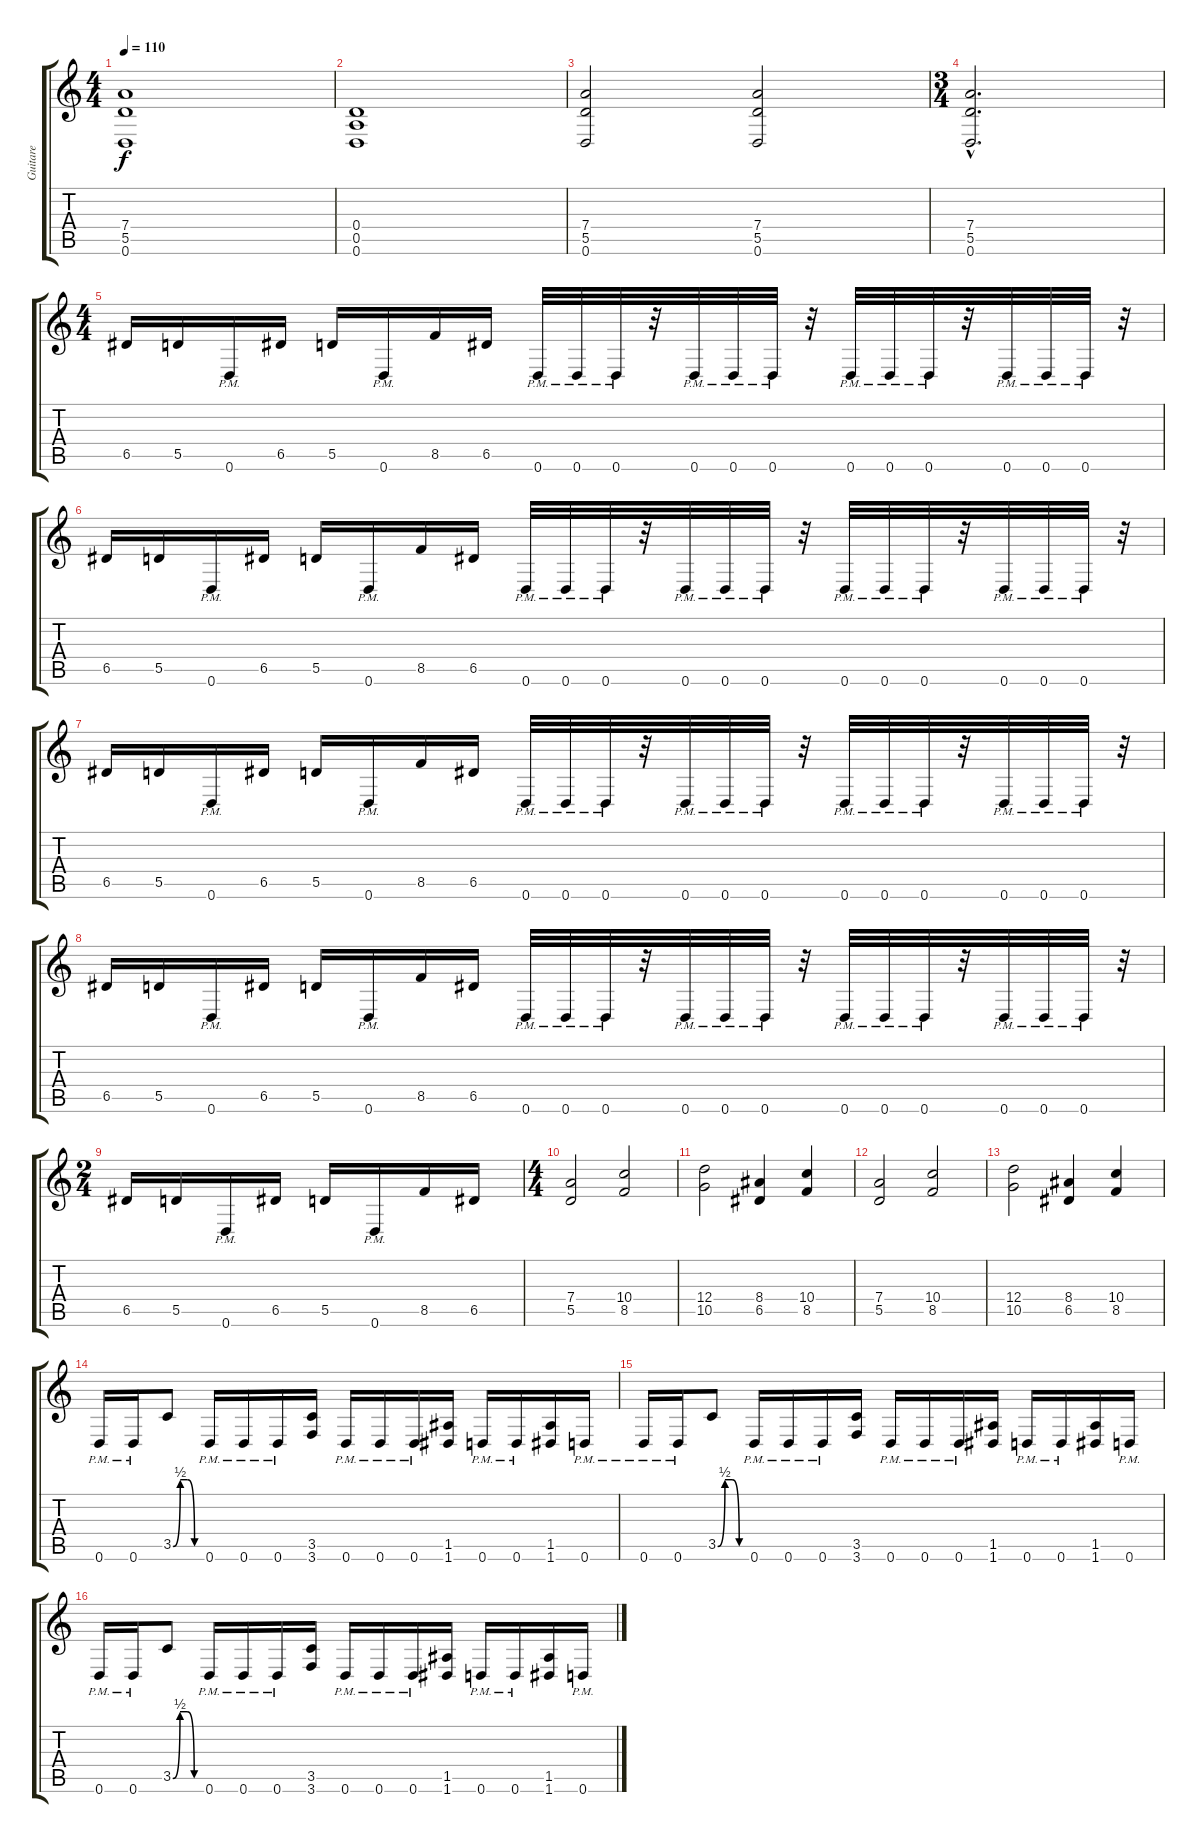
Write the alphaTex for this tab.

\track ("Guitare" "Guitare") {instrument distortionguitar}
\staff {score tabs}
\tuning (E4 B3 G3 D3 A2 D2) {hide}
\ts (4 4)
\tempo 110
\clef g2
\ks c
(7.4 5.5 0.6).1{dy f instrument distortionguitar} |
(0.4 0.5 0.6).1 |
(7.4 5.5 0.6).2 (7.4 5.5 0.6).2 |
\ts (3 4)
(7.4{hac} 5.5{hac} 0.6{hac}).2{d} |
\ts (4 4)
\section ("" "")
6.5.16 5.5.16 0.6{pm}.16 6.5.16 5.5.16 0.6{pm}.16 8.5.16 6.5.16 0.6{pm}.32 0.6{pm}.32 0.6{pm}.32 r.32 0.6{pm}.32 0.6{pm}.32 0.6{pm}.32 r.32 0.6{pm}.32 0.6{pm}.32 0.6{pm}.32 r.32 0.6{pm}.32 0.6{pm}.32 0.6{pm}.32 r.32 |
6.5.16 5.5.16 0.6{pm}.16 6.5.16 5.5.16 0.6{pm}.16 8.5.16 6.5.16 0.6{pm}.32 0.6{pm}.32 0.6{pm}.32 r.32 0.6{pm}.32 0.6{pm}.32 0.6{pm}.32 r.32 0.6{pm}.32 0.6{pm}.32 0.6{pm}.32 r.32 0.6{pm}.32 0.6{pm}.32 0.6{pm}.32 r.32 |
6.5.16 5.5.16 0.6{pm}.16 6.5.16 5.5.16 0.6{pm}.16 8.5.16 6.5.16 0.6{pm}.32 0.6{pm}.32 0.6{pm}.32 r.32 0.6{pm}.32 0.6{pm}.32 0.6{pm}.32 r.32 0.6{pm}.32 0.6{pm}.32 0.6{pm}.32 r.32 0.6{pm}.32 0.6{pm}.32 0.6{pm}.32 r.32 |
6.5.16 5.5.16 0.6{pm}.16 6.5.16 5.5.16 0.6{pm}.16 8.5.16 6.5.16 0.6{pm}.32 0.6{pm}.32 0.6{pm}.32 r.32 0.6{pm}.32 0.6{pm}.32 0.6{pm}.32 r.32 0.6{pm}.32 0.6{pm}.32 0.6{pm}.32 r.32 0.6{pm}.32 0.6{pm}.32 0.6{pm}.32 r.32 |
\ts (2 4)
6.5.16 5.5.16 0.6{pm}.16 6.5.16 5.5.16 0.6{pm}.16 8.5.16 6.5.16 |
\ts (4 4)
\section ("" "")
(7.4 5.5).2 (10.4 8.5).2 |
(12.4 10.5).2 (8.4 6.5).4 (10.4 8.5).4 |
(7.4 5.5).2 (10.4 8.5).2 |
(12.4 10.5).2 (8.4 6.5).4 (10.4 8.5).4 |
\section ("" "")
0.6{pm}.16 0.6{pm}.16 3.5{be (custom 0 0 15 2 30 2 45 0 60 0)}.8 0.6{pm}.16 0.6{pm}.16 0.6{pm}.16 (3.5 3.6).16 0.6{pm}.16 0.6{pm}.16 0.6{pm}.16 (1.5 1.6).16 0.6{pm}.16 0.6{pm}.16 (1.5 1.6).16 0.6{pm}.16 |
0.6{pm}.16 0.6{pm}.16 3.5{be (custom 0 0 15 2 30 2 45 0 60 0)}.8 0.6{pm}.16 0.6{pm}.16 0.6{pm}.16 (3.5 3.6).16 0.6{pm}.16 0.6{pm}.16 0.6{pm}.16 (1.5 1.6).16 0.6{pm}.16 0.6{pm}.16 (1.5 1.6).16 0.6{pm}.16 |
0.6{pm}.16 0.6{pm}.16 3.5{be (custom 0 0 15 2 30 2 45 0 60 0)}.8 0.6{pm}.16 0.6{pm}.16 0.6{pm}.16 (3.5 3.6).16 0.6{pm}.16 0.6{pm}.16 0.6{pm}.16 (1.5 1.6).16 0.6{pm}.16 0.6{pm}.16 (1.5 1.6).16 0.6{pm}.16
